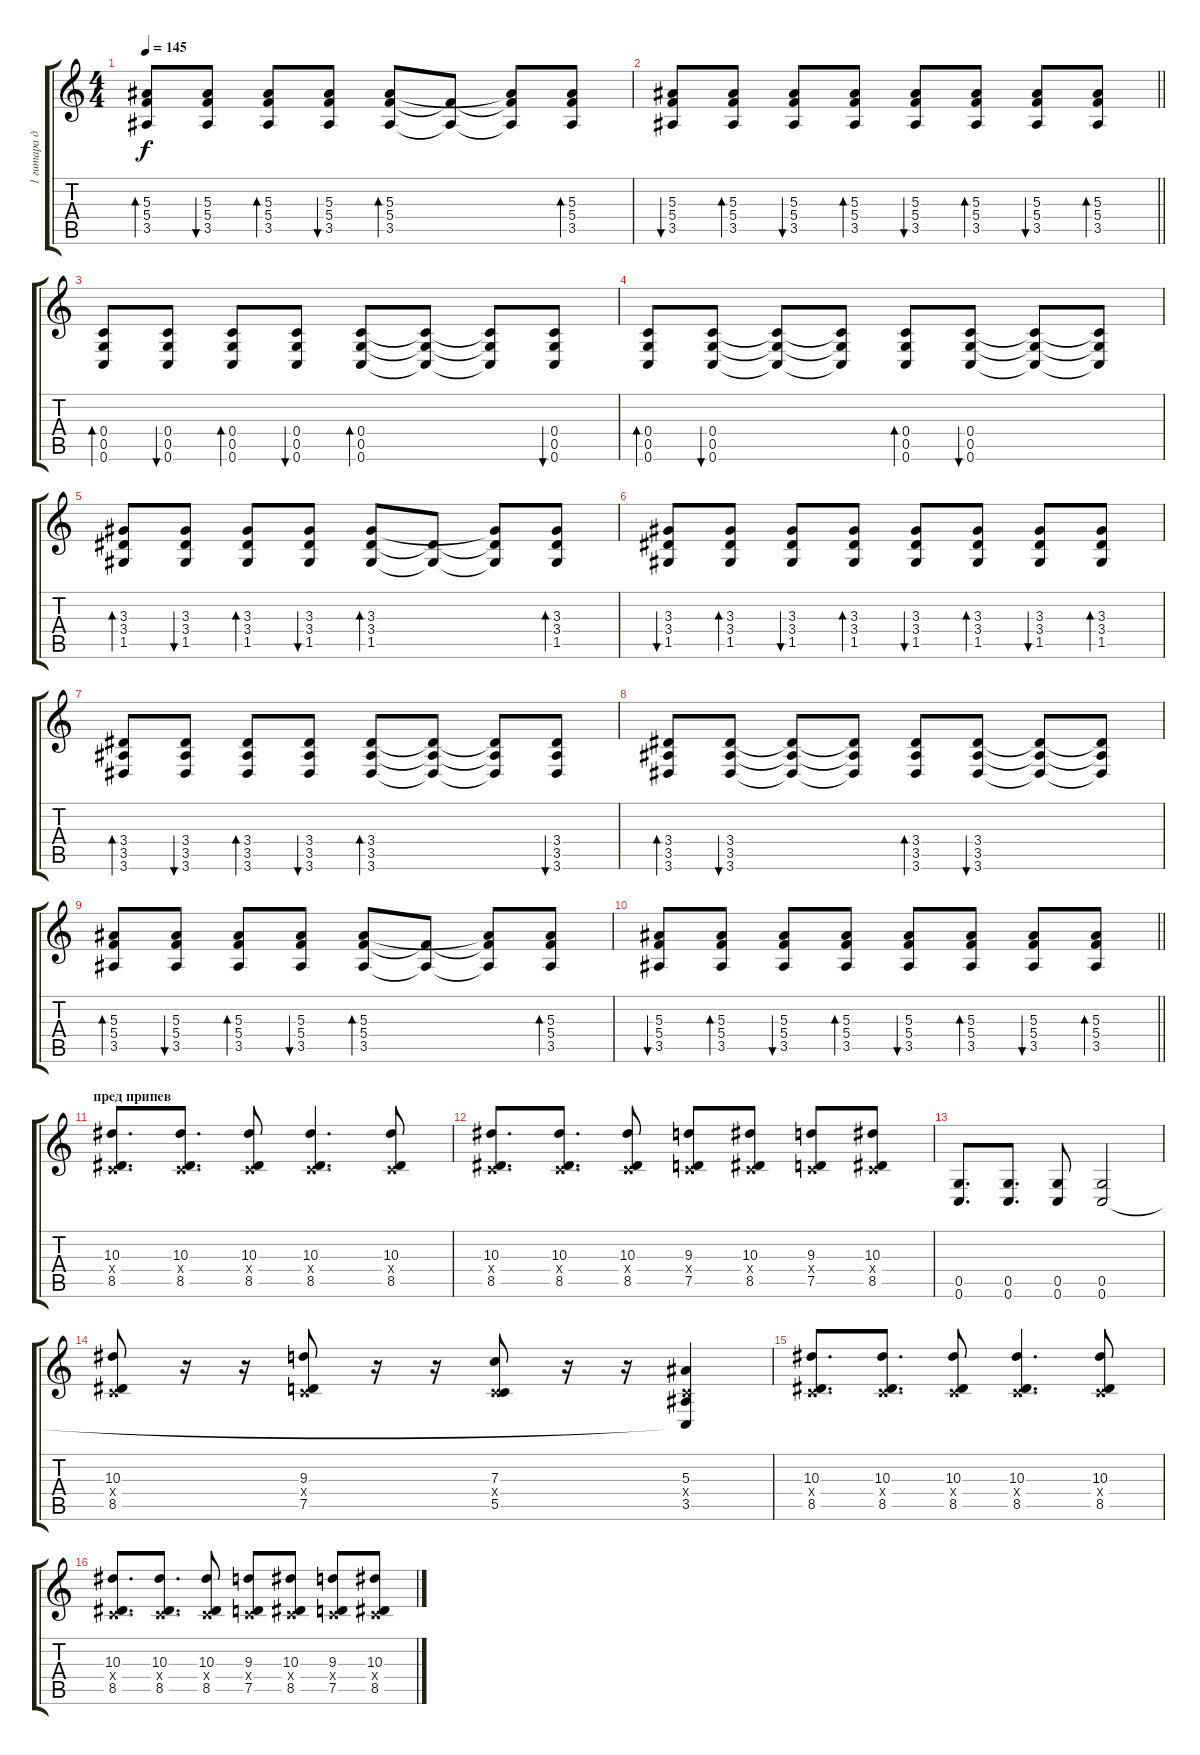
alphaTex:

\track ("1 гитара дистр" "1 гитара д") {instrument distortionguitar}
\staff {score tabs}
\tuning (D4 A3 F3 C3 G2 C2) {hide}
\ts (4 4)
\tempo 145
\clef g2
\ks c
(5.3 5.4 3.5).8{bd 60 dy f} (5.3 5.4 3.5).8{bu 60} (5.3 5.4 3.5).8{bd 60} (5.3 5.4 3.5).8{bu 60} (5.3 5.4 3.5).8{bd 60} (5.4{t} 3.5{t}).8 (5.3{t} 5.4{t} 3.5{t}).8 (5.3 5.4 3.5).8{bd 60} |
\barLineRight lightlight
(5.3 5.4 3.5).8{bu 60} (5.3 5.4 3.5).8{bd 60} (5.3 5.4 3.5).8{bu 60} (5.3 5.4 3.5).8{bd 60} (5.3 5.4 3.5).8{bu 60} (5.3 5.4 3.5).8{bd 60} (5.3 5.4 3.5).8{bu 60} (5.3 5.4 3.5).8{bd 60} |
(0.4 0.5 0.6).8{bd 60} (0.4 0.5 0.6).8{bu 60} (0.4 0.5 0.6).8{bd 60} (0.4 0.5 0.6).8{bu 60} (0.4 0.5 0.6).8{bd 60} (0.4{t} 0.5{t} 0.6{t}).8 (0.4{t} 0.5{t} 0.6{t}).8 (0.4 0.5 0.6).8{bu 60} |
(0.4 0.5 0.6).8{bd 60} (0.4 0.5 0.6).8{bu 60} (0.4{t} 0.5{t} 0.6{t}).8 (0.4{t} 0.5{t} 0.6{t}).8 (0.4 0.5 0.6).8{bd 60} (0.4 0.5 0.6).8{bu 60} (0.4{t} 0.5{t} 0.6{t}).8 (0.4{t} 0.5{t} 0.6{t}).8 |
(3.3 3.4 1.5).8{bd 60} (3.3 3.4 1.5).8{bu 60} (3.3 3.4 1.5).8{bd 60} (3.3 3.4 1.5).8{bu 60} (3.3 3.4 1.5).8{bd 60} (3.4{t} 1.5{t}).8 (3.3{t} 3.4{t} 1.5{t}).8 (3.3 3.4 1.5).8{bd 60} |
(3.3 3.4 1.5).8{bu 60} (3.3 3.4 1.5).8{bd 60} (3.3 3.4 1.5).8{bu 60} (3.3 3.4 1.5).8{bd 60} (3.3 3.4 1.5).8{bu 60} (3.3 3.4 1.5).8{bd 60} (3.3 3.4 1.5).8{bu 60} (3.3 3.4 1.5).8{bd 60} |
(3.4 3.5 3.6).8{bd 60} (3.4 3.5 3.6).8{bu 60} (3.4 3.5 3.6).8{bd 60} (3.4 3.5 3.6).8{bu 60} (3.4 3.5 3.6).8{bd 60} (3.4{t} 3.5{t} 3.6{t}).8 (3.4{t} 3.5{t} 3.6{t}).8 (3.4 3.5 3.6).8{bu 60} |
(3.4 3.5 3.6).8{bd 60} (3.4 3.5 3.6).8{bu 60} (3.4{t} 3.5{t} 3.6{t}).8 (3.4{t} 3.5{t} 3.6{t}).8 (3.4 3.5 3.6).8{bd 60} (3.4 3.5 3.6).8{bu 60} (3.4{t} 3.5{t} 3.6{t}).8 (3.4{t} 3.5{t} 3.6{t}).8 |
(5.3 5.4 3.5).8{bd 60} (5.3 5.4 3.5).8{bu 60} (5.3 5.4 3.5).8{bd 60} (5.3 5.4 3.5).8{bu 60} (5.3 5.4 3.5).8{bd 60} (5.4{t} 3.5{t}).8 (5.3{t} 5.4{t} 3.5{t}).8 (5.3 5.4 3.5).8{bd 60} |
\barLineRight lightlight
(5.3 5.4 3.5).8{bu 60} (5.3 5.4 3.5).8{bd 60} (5.3 5.4 3.5).8{bu 60} (5.3 5.4 3.5).8{bd 60} (5.3 5.4 3.5).8{bu 60} (5.3 5.4 3.5).8{bd 60} (5.3 5.4 3.5).8{bu 60} (5.3 5.4 3.5).8{bd 60} |
\section ("" "пред припев")
(10.3 0.4{x} 8.5).8{d instrument distortionguitar} (10.3 0.4{x} 8.5).8{d} (10.3 0.4{x} 8.5).8 (10.3 0.4{x} 8.5).4{d} (10.3 0.4{x} 8.5).8 |
(10.3 0.4{x} 8.5).8{d} (10.3 0.4{x} 8.5).8{d} (10.3 0.4{x} 8.5).8 (9.3 0.4{x} 7.5).8 (10.3 0.4{x} 8.5).8 (9.3 0.4{x} 7.5).8 (10.3 0.4{x} 8.5).8 |
(0.5 0.6).8{d} (0.5 0.6).8{d} (0.5 0.6).8 (0.5 0.6).2 |
(10.3 0.4{x} 8.5).8 r.16 r.16 (9.3 0.4{x} 7.5).8 r.16 r.16 (7.3 0.4{x} 5.5).8 r.16 r.16 (5.3 0.4{x} 3.5 0.6{t}).4 |
(10.3 0.4{x} 8.5).8{d instrument distortionguitar} (10.3 0.4{x} 8.5).8{d} (10.3 0.4{x} 8.5).8 (10.3 0.4{x} 8.5).4{d} (10.3 0.4{x} 8.5).8 |
(10.3 0.4{x} 8.5).8{d} (10.3 0.4{x} 8.5).8{d} (10.3 0.4{x} 8.5).8 (9.3 0.4{x} 7.5).8 (10.3 0.4{x} 8.5).8 (9.3 0.4{x} 7.5).8 (10.3 0.4{x} 8.5).8
